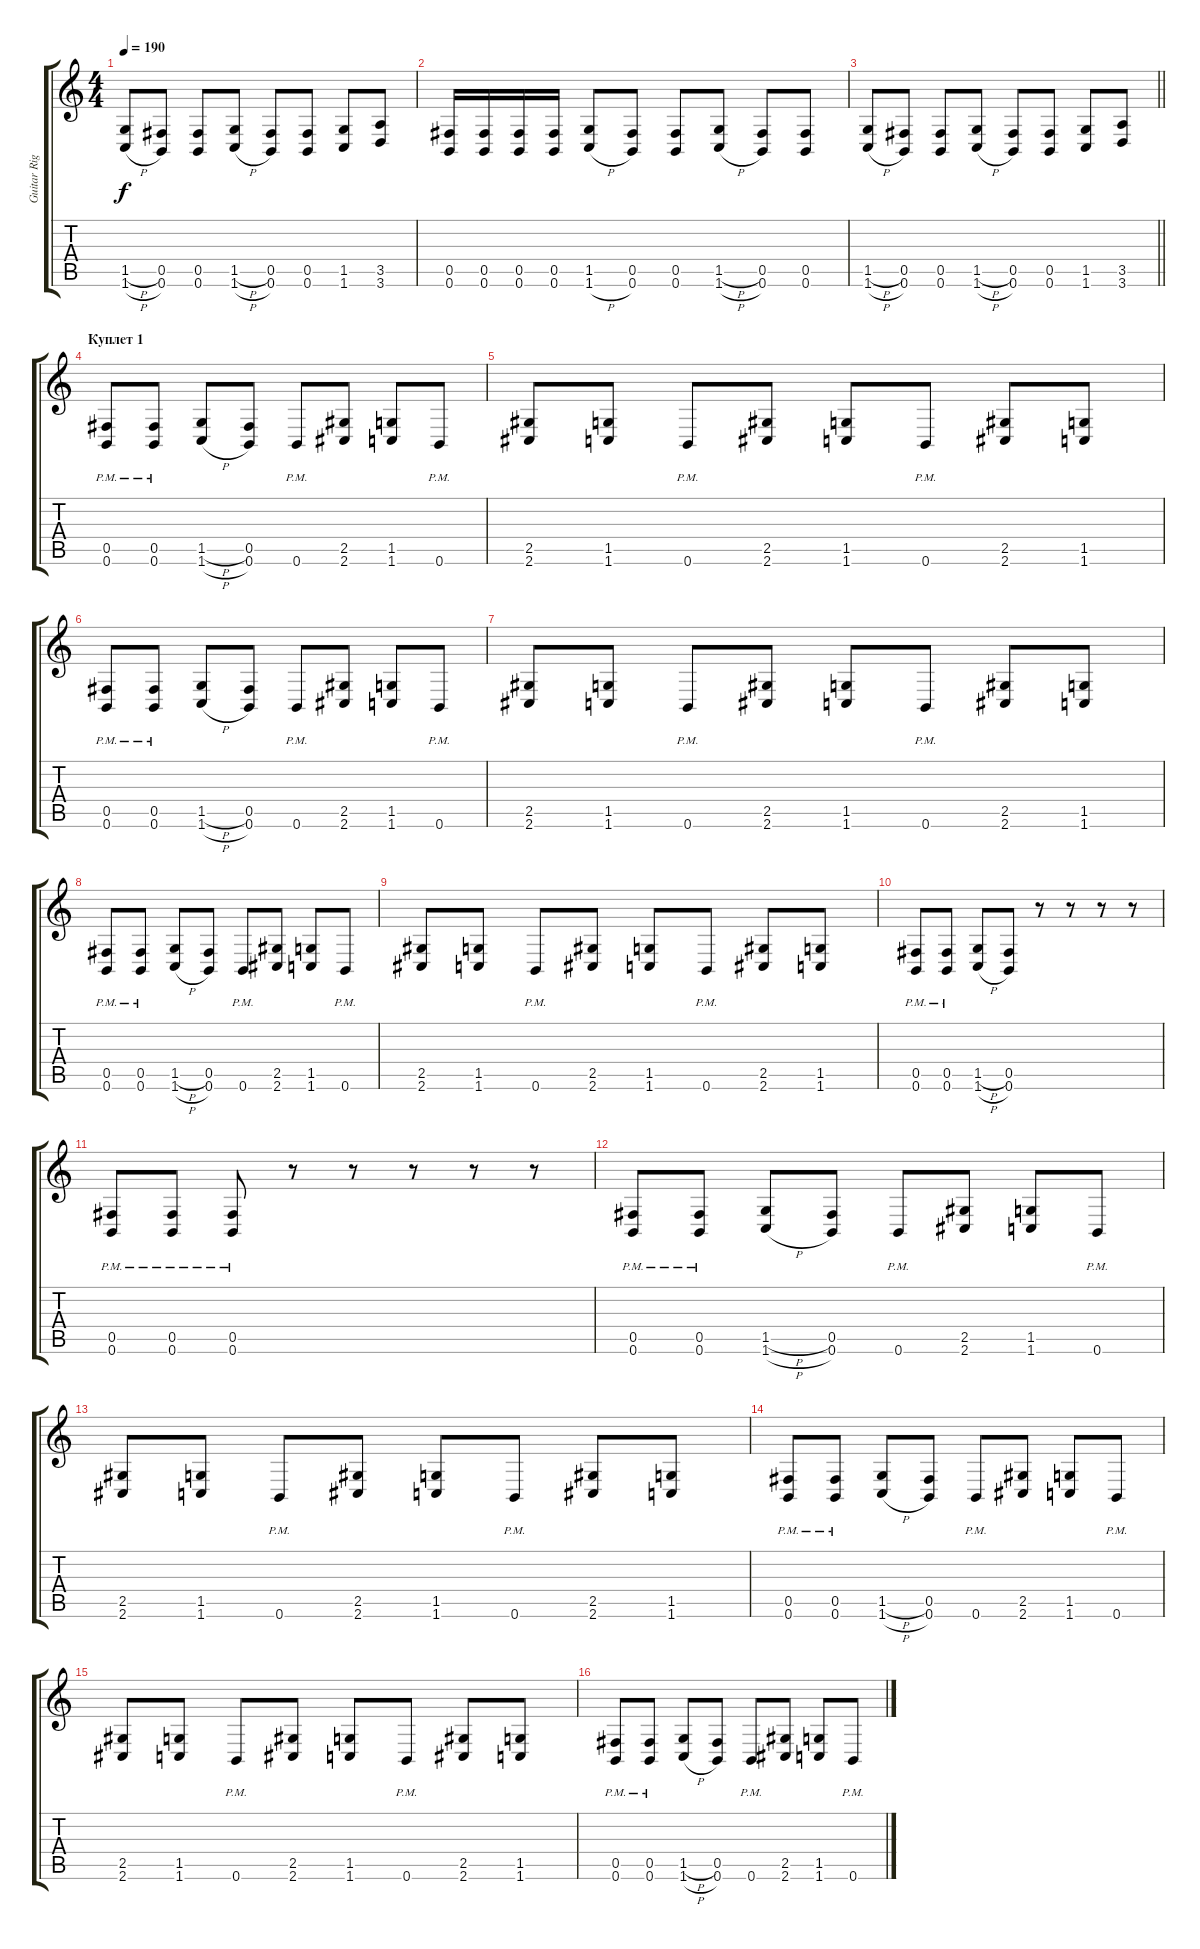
\track ("Guitar Right" "Guitar Rig") {instrument distortionguitar}
\staff {score tabs}
\tuning (Db4 Ab3 E3 B2 Gb2 B1) {hide}
\ts (4 4)
\tempo 190
\clef g2
\ks c
(1.5{h} 1.6{h}).8{dy f} (0.5 0.6).8 (0.5 0.6).8 (1.5{h} 1.6{h}).8 (0.5 0.6).8 (0.5 0.6).8 (1.5 1.6).8 (3.5 3.6).8 |
(0.5 0.6).16 (0.5 0.6).16 (0.5 0.6).16 (0.5 0.6).16 (1.5 1.6{h}).8 (0.5 0.6).8 (0.5 0.6).8 (1.5{h} 1.6{h}).8 (0.5 0.6).8 (0.5 0.6).8 |
\barLineRight lightlight
(1.5{h} 1.6{h}).8 (0.5 0.6).8 (0.5 0.6).8 (1.5{h} 1.6{h}).8 (0.5 0.6).8 (0.5 0.6).8 (1.5 1.6).8 (3.5 3.6).8 |
\section ("" "Куплет 1")
(0.5{pm} 0.6{pm}).8 (0.5{pm} 0.6{pm}).8 (1.5{h} 1.6{h}).8 (0.5 0.6).8 0.6{pm}.8 (2.5 2.6).8 (1.5 1.6).8 0.6{pm}.8 |
(2.5 2.6).8 (1.5 1.6).8 0.6{pm}.8 (2.5 2.6).8 (1.5 1.6).8 0.6{pm}.8 (2.5 2.6).8 (1.5 1.6).8 |
(0.5{pm} 0.6{pm}).8 (0.5{pm} 0.6{pm}).8 (1.5{h} 1.6{h}).8 (0.5 0.6).8 0.6{pm}.8 (2.5 2.6).8 (1.5 1.6).8 0.6{pm}.8 |
(2.5 2.6).8 (1.5 1.6).8 0.6{pm}.8 (2.5 2.6).8 (1.5 1.6).8 0.6{pm}.8 (2.5 2.6).8 (1.5 1.6).8 |
(0.5{pm} 0.6{pm}).8 (0.5{pm} 0.6{pm}).8 (1.5{h} 1.6{h}).8 (0.5 0.6).8 0.6{pm}.8 (2.5 2.6).8 (1.5 1.6).8 0.6{pm}.8 |
(2.5 2.6).8 (1.5 1.6).8 0.6{pm}.8 (2.5 2.6).8 (1.5 1.6).8 0.6{pm}.8 (2.5 2.6).8 (1.5 1.6).8 |
(0.5{pm} 0.6{pm}).8 (0.5{pm} 0.6{pm}).8 (1.5{h} 1.6{h}).8 (0.5 0.6).8 r.8 r.8 r.8 r.8 |
(0.5{pm} 0.6{pm}).8 (0.5{pm} 0.6{pm}).8 (0.5{pm} 0.6{pm}).8 r.8 r.8 r.8 r.8 r.8 |
(0.5{pm} 0.6{pm}).8 (0.5{pm} 0.6{pm}).8 (1.5{h} 1.6{h}).8 (0.5 0.6).8 0.6{pm}.8 (2.5 2.6).8 (1.5 1.6).8 0.6{pm}.8 |
(2.5 2.6).8 (1.5 1.6).8 0.6{pm}.8 (2.5 2.6).8 (1.5 1.6).8 0.6{pm}.8 (2.5 2.6).8 (1.5 1.6).8 |
(0.5{pm} 0.6{pm}).8 (0.5{pm} 0.6{pm}).8 (1.5{h} 1.6{h}).8 (0.5 0.6).8 0.6{pm}.8 (2.5 2.6).8 (1.5 1.6).8 0.6{pm}.8 |
(2.5 2.6).8 (1.5 1.6).8 0.6{pm}.8 (2.5 2.6).8 (1.5 1.6).8 0.6{pm}.8 (2.5 2.6).8 (1.5 1.6).8 |
(0.5{pm} 0.6{pm}).8 (0.5{pm} 0.6{pm}).8 (1.5{h} 1.6{h}).8 (0.5 0.6).8 0.6{pm}.8 (2.5 2.6).8 (1.5 1.6).8 0.6{pm}.8
